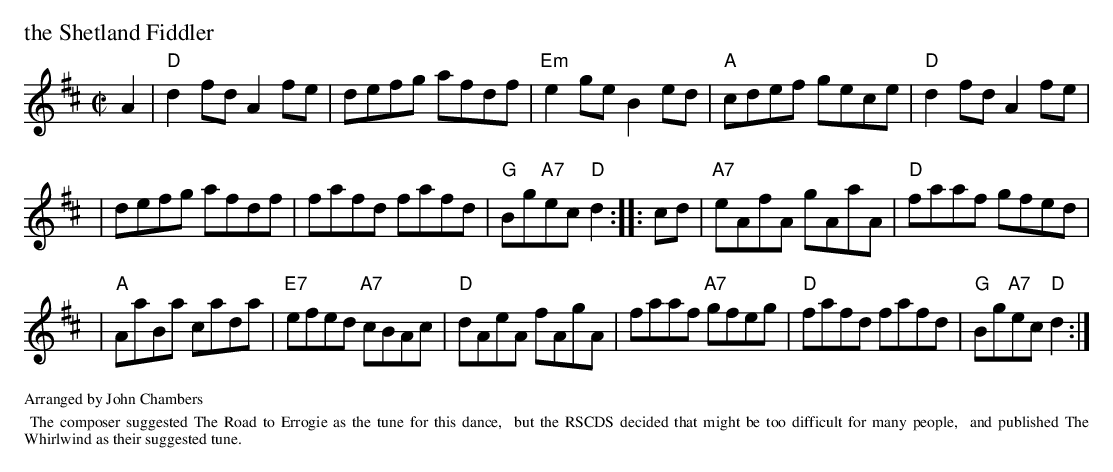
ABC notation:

X:1
P: the Shetland Fiddler
M: C|
L: 1/8
K: D
A2 \
| "D"d2fd A2fe | defg afdf | "Em"e2ge B2ed | "A"cdef gece | "D"d2fd A2fe |
| defg afdf | fafd fafd | "G"Bg"A7"ec "D"d2 :: cd | "A7"eAfA gAaA | "D"faaf gfed |
| "A"AaBa cada | "E7"efed "A7"cBAc | "D"dAeA fAgA | faaf "A7"gfeg | "D"fafd fafd | "G"Bg"A7"ec "D"d2 :|
